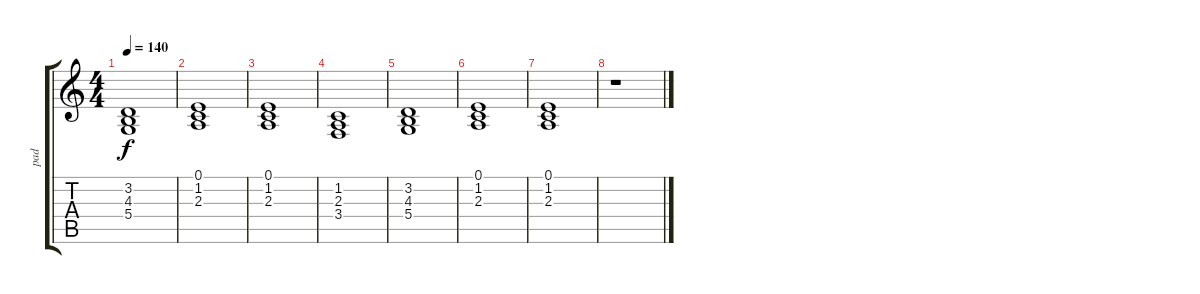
\track ("pad" "pad") {instrument synthstrings1}
\staff {score tabs}
\tuning (E4 B3 G3 D3 A2 E2) {hide}
\ts (4 4)
\tempo 140
\clef g2
\ks c
(3.2 4.3 5.4).1{dy f} |
(0.1 1.2 2.3).1 |
(0.1 1.2 2.3).1 |
(1.2 2.3 3.4).1 |
(3.2 4.3 5.4).1 |
(0.1 1.2 2.3).1 |
(0.1 1.2 2.3).1 |
r.1
